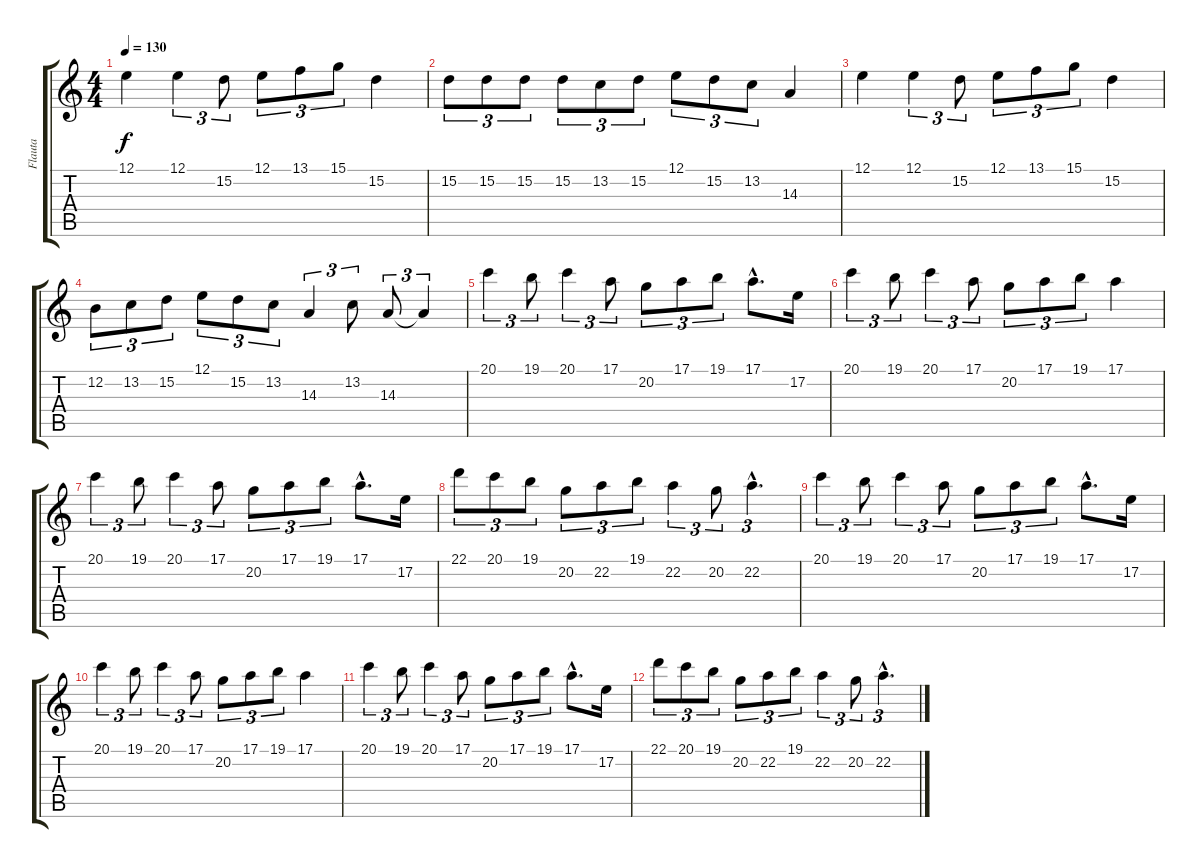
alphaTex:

\track ("Flauta" "Flauta") {instrument flute}
\staff {score tabs}
\tuning (E4 B3 G3 D3 A2 E2) {hide}
\ts (4 4)
\tempo 130
\clef g2
\ks c
12.1.4{dy f} 12.1.4{tu (3 2)} 15.2.8{tu (3 2)} 12.1.8{tu (3 2)} 13.1.8{tu (3 2)} 15.1.8{tu (3 2)} 15.2.4 |
15.2.8{tu (3 2)} 15.2.8{tu (3 2)} 15.2.8{tu (3 2)} 15.2.8{tu (3 2)} 13.2.8{tu (3 2)} 15.2.8{tu (3 2)} 12.1.8{tu (3 2)} 15.2.8{tu (3 2)} 13.2.8{tu (3 2)} 14.3.4 |
12.1.4 12.1.4{tu (3 2)} 15.2.8{tu (3 2)} 12.1.8{tu (3 2)} 13.1.8{tu (3 2)} 15.1.8{tu (3 2)} 15.2.4 |
12.2.8{tu (3 2)} 13.2.8{tu (3 2)} 15.2.8{tu (3 2)} 12.1.8{tu (3 2)} 15.2.8{tu (3 2)} 13.2.8{tu (3 2)} 14.3.4{tu (3 2)} 13.2.8{tu (3 2)} 14.3.8{tu (3 2)} 14.3{t}.4{tu (3 2)} |
20.1.4{tu (3 2)} 19.1.8{tu (3 2)} 20.1.4{tu (3 2)} 17.1.8{tu (3 2)} 20.2.8{tu (3 2)} 17.1.8{tu (3 2)} 19.1.8{tu (3 2)} 17.1{hac}.8{d} 17.2.16 |
20.1.4{tu (3 2)} 19.1.8{tu (3 2)} 20.1.4{tu (3 2)} 17.1.8{tu (3 2)} 20.2.8{tu (3 2)} 17.1.8{tu (3 2)} 19.1.8{tu (3 2)} 17.1.4 |
20.1.4{tu (3 2)} 19.1.8{tu (3 2)} 20.1.4{tu (3 2)} 17.1.8{tu (3 2)} 20.2.8{tu (3 2)} 17.1.8{tu (3 2)} 19.1.8{tu (3 2)} 17.1{hac}.8{d} 17.2.16 |
22.1.8{tu (3 2)} 20.1.8{tu (3 2)} 19.1.8{tu (3 2)} 20.2.8{tu (3 2)} 22.2.8{tu (3 2)} 19.1.8{tu (3 2)} 22.2.4{tu (3 2)} 20.2.8{tu (3 2)} 22.2{hac}.4{d tu (3 2)} |
20.1.4{tu (3 2)} 19.1.8{tu (3 2)} 20.1.4{tu (3 2)} 17.1.8{tu (3 2)} 20.2.8{tu (3 2)} 17.1.8{tu (3 2)} 19.1.8{tu (3 2)} 17.1{hac}.8{d} 17.2.16 |
20.1.4{tu (3 2)} 19.1.8{tu (3 2)} 20.1.4{tu (3 2)} 17.1.8{tu (3 2)} 20.2.8{tu (3 2)} 17.1.8{tu (3 2)} 19.1.8{tu (3 2)} 17.1.4 |
20.1.4{tu (3 2)} 19.1.8{tu (3 2)} 20.1.4{tu (3 2)} 17.1.8{tu (3 2)} 20.2.8{tu (3 2)} 17.1.8{tu (3 2)} 19.1.8{tu (3 2)} 17.1{hac}.8{d} 17.2.16 |
22.1.8{tu (3 2)} 20.1.8{tu (3 2)} 19.1.8{tu (3 2)} 20.2.8{tu (3 2)} 22.2.8{tu (3 2)} 19.1.8{tu (3 2)} 22.2.4{tu (3 2)} 20.2.8{tu (3 2)} 22.2{hac}.4{d tu (3 2)}
